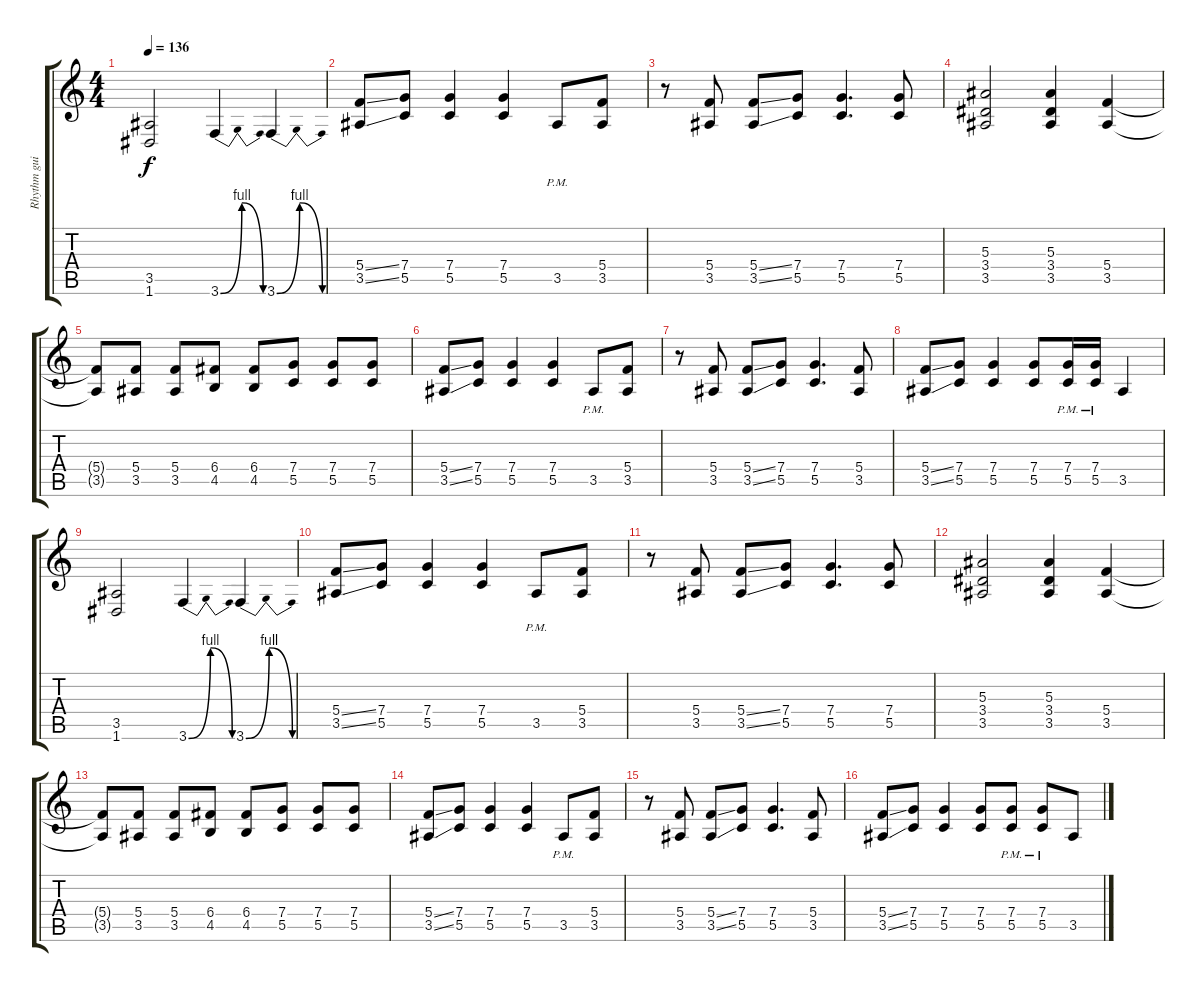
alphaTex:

\track ("Rhythm guitar" "Rhythm gui") {instrument distortionguitar}
\staff {score tabs}
\tuning (D4 A3 F3 C3 G2 D2) {hide}
\ts (4 4)
\tempo 136
\clef g2
\ks c
(3.5 1.6).2{dy f} 3.6{be (bendrelease 0 0 20 4 30 4 60 0)}.4 3.6{be (bendrelease 0 0 20 4 30 4 60 0)}.4 |
(5.4{ss} 3.5{ss}).8 (7.4 5.5).8 (7.4 5.5).4 (7.4 5.5).4 3.5{pm}.8 (5.4 3.5).8 |
r.8 (5.4 3.5).8 (5.4{ss} 3.5{ss}).8 (7.4 5.5).8 (7.4 5.5).4{d} (7.4 5.5).8 |
(5.3 3.4 3.5).2 (5.3 3.4 3.5).4 (5.4 3.5).4 |
(5.4{t} 3.5{t}).8 (5.4 3.5).8 (5.4 3.5).8 (6.4 4.5).8 (6.4 4.5).8 (7.4 5.5).8 (7.4 5.5).8 (7.4 5.5).8 |
(5.4{ss} 3.5{ss}).8 (7.4 5.5).8 (7.4 5.5).4 (7.4 5.5).4 3.5{pm}.8 (5.4 3.5).8 |
r.8 (5.4 3.5).8 (5.4{ss} 3.5{ss}).8 (7.4 5.5).8 (7.4 5.5).4{d} (5.4 3.5).8 |
(5.4{ss} 3.5{ss}).8 (7.4 5.5).8 (7.4 5.5).4 (7.4 5.5).8 (7.4 5.5{pm}).16 (7.4 5.5{pm}).16 3.5.4 |
(3.5 1.6).2 3.6{be (bendrelease 0 0 20 4 30 4 60 0)}.4 3.6{be (bendrelease 0 0 20 4 30 4 60 0)}.4 |
(5.4{ss} 3.5{ss}).8 (7.4 5.5).8 (7.4 5.5).4 (7.4 5.5).4 3.5{pm}.8 (5.4 3.5).8 |
r.8 (5.4 3.5).8 (5.4{ss} 3.5{ss}).8 (7.4 5.5).8 (7.4 5.5).4{d} (7.4 5.5).8 |
(5.3 3.4 3.5).2 (5.3 3.4 3.5).4 (5.4 3.5).4 |
(5.4{t} 3.5{t}).8 (5.4 3.5).8 (5.4 3.5).8 (6.4 4.5).8 (6.4 4.5).8 (7.4 5.5).8 (7.4 5.5).8 (7.4 5.5).8 |
(5.4{ss} 3.5{ss}).8 (7.4 5.5).8 (7.4 5.5).4 (7.4 5.5).4 3.5{pm}.8 (5.4 3.5).8 |
r.8 (5.4 3.5).8 (5.4{ss} 3.5{ss}).8 (7.4 5.5).8 (7.4 5.5).4{d} (5.4 3.5).8 |
(5.4{ss} 3.5{ss}).8 (7.4 5.5).8 (7.4 5.5).4 (7.4 5.5).8 (7.4 5.5{pm}).8 (7.4 5.5{pm}).8 3.5.8
